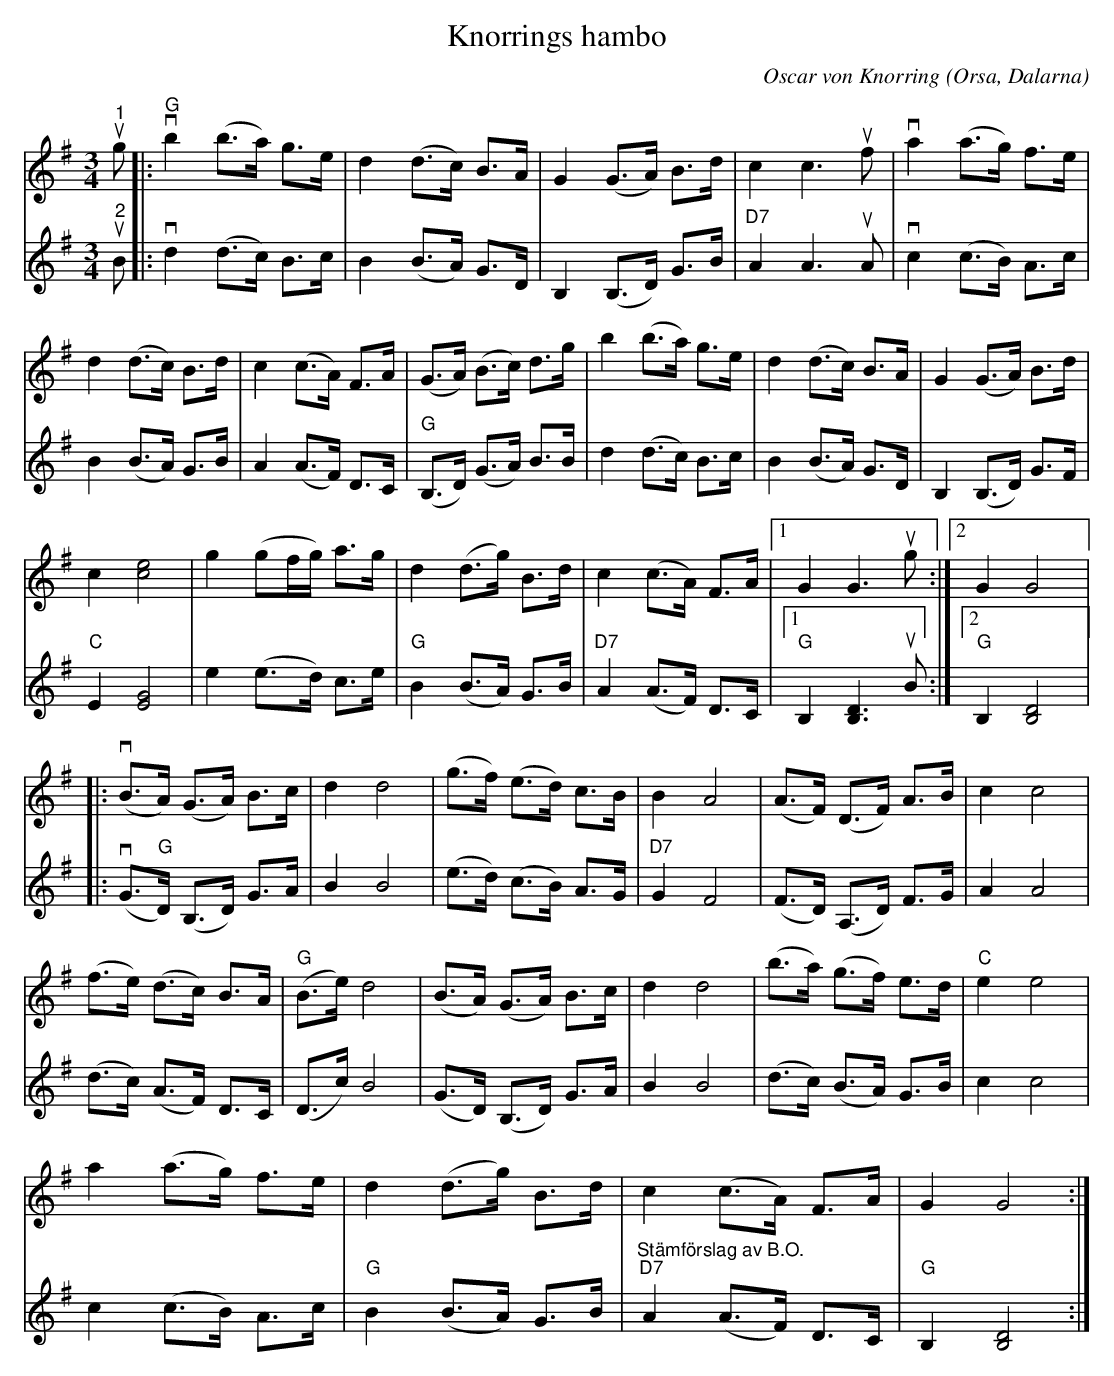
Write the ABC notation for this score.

X:1
T:Knorrings hambo
C:Oscar von Knorring
O:Orsa, Dalarna
L:1/8
M:3/4
K:G
V:1
"^1"u g |:v"G" b2 (b>a) g>e | d2 (d>c) B>A | G2 (G>A) B>d | c2 c3u f |v a2 (a>g) f>e |
d2 (d>c) B>d | c2 (c>A) F>A | (G>A) (B>c) d>g | b2 (b>a) g>e | d2 (d>c) B>A | G2 (G>A) B>d |
c2 [ce]4 | g2 (gf/g/) a>g | d2 (d>g) B>d | c2 (c>A) F>A |1 G2 G3u g :|2 G2 G4 |:
v (B>A) (G>A) B>c | d2 d4 | (g>f) (e>d) c>B | B2 A4 | (A>F) (D>F) A>B | c2 c4 |
(f>e) (d>c) B>A |"G" (B>e) d4 | (B>A) (G>A) B>c | d2 d4 | (b>a) (g>f) e>d |"C" e2 e4 |
a2 (a>g) f>e | d2 (d>g) B>d | c2 (c>A) F>A | G2 G4 :|
V:2
"^2"u B |:v d2 (d>c) B>c | B2 (B>A) G>D | B,2 (B,>D) G>B |"D7" A2 A3u A |
v c2 (c>B) A>c | B2 (B>A) G>B | A2 (A>F) D>C |"G" (B,>D) (G>A) B>B | d2 (d>c) B>c |
B2 (B>A) G>D | B,2 (B,>D) G>F |"C" E2 [EG]4 | e2 (e>d) c>e |"G" B2 (B>A) G>B |
"D7" A2 (A>F) D>C |1"G" B,2 [B,D]3u B :|2"G" B,2 [B,D]4 |:v (G>"G"D) (B,>D) G>A | B2 B4 |
(e>d) (c>B) A>G |"D7" G2 F4 | (F>D) (A,>D) F>G | A2 A4 | (d>c) (A>F) D>C | (D>c) B4 |
(G>D) (B,>D) G>A | B2 B4 | (d>c) (B>A) G>B | c2 c4 | c2 (c>B) A>c |"G" B2 (B>A) G>B |
"^Stämförslag av B.O.""D7" A2 (A>F) D>C |"G" B,2 [B,D]4 :|
